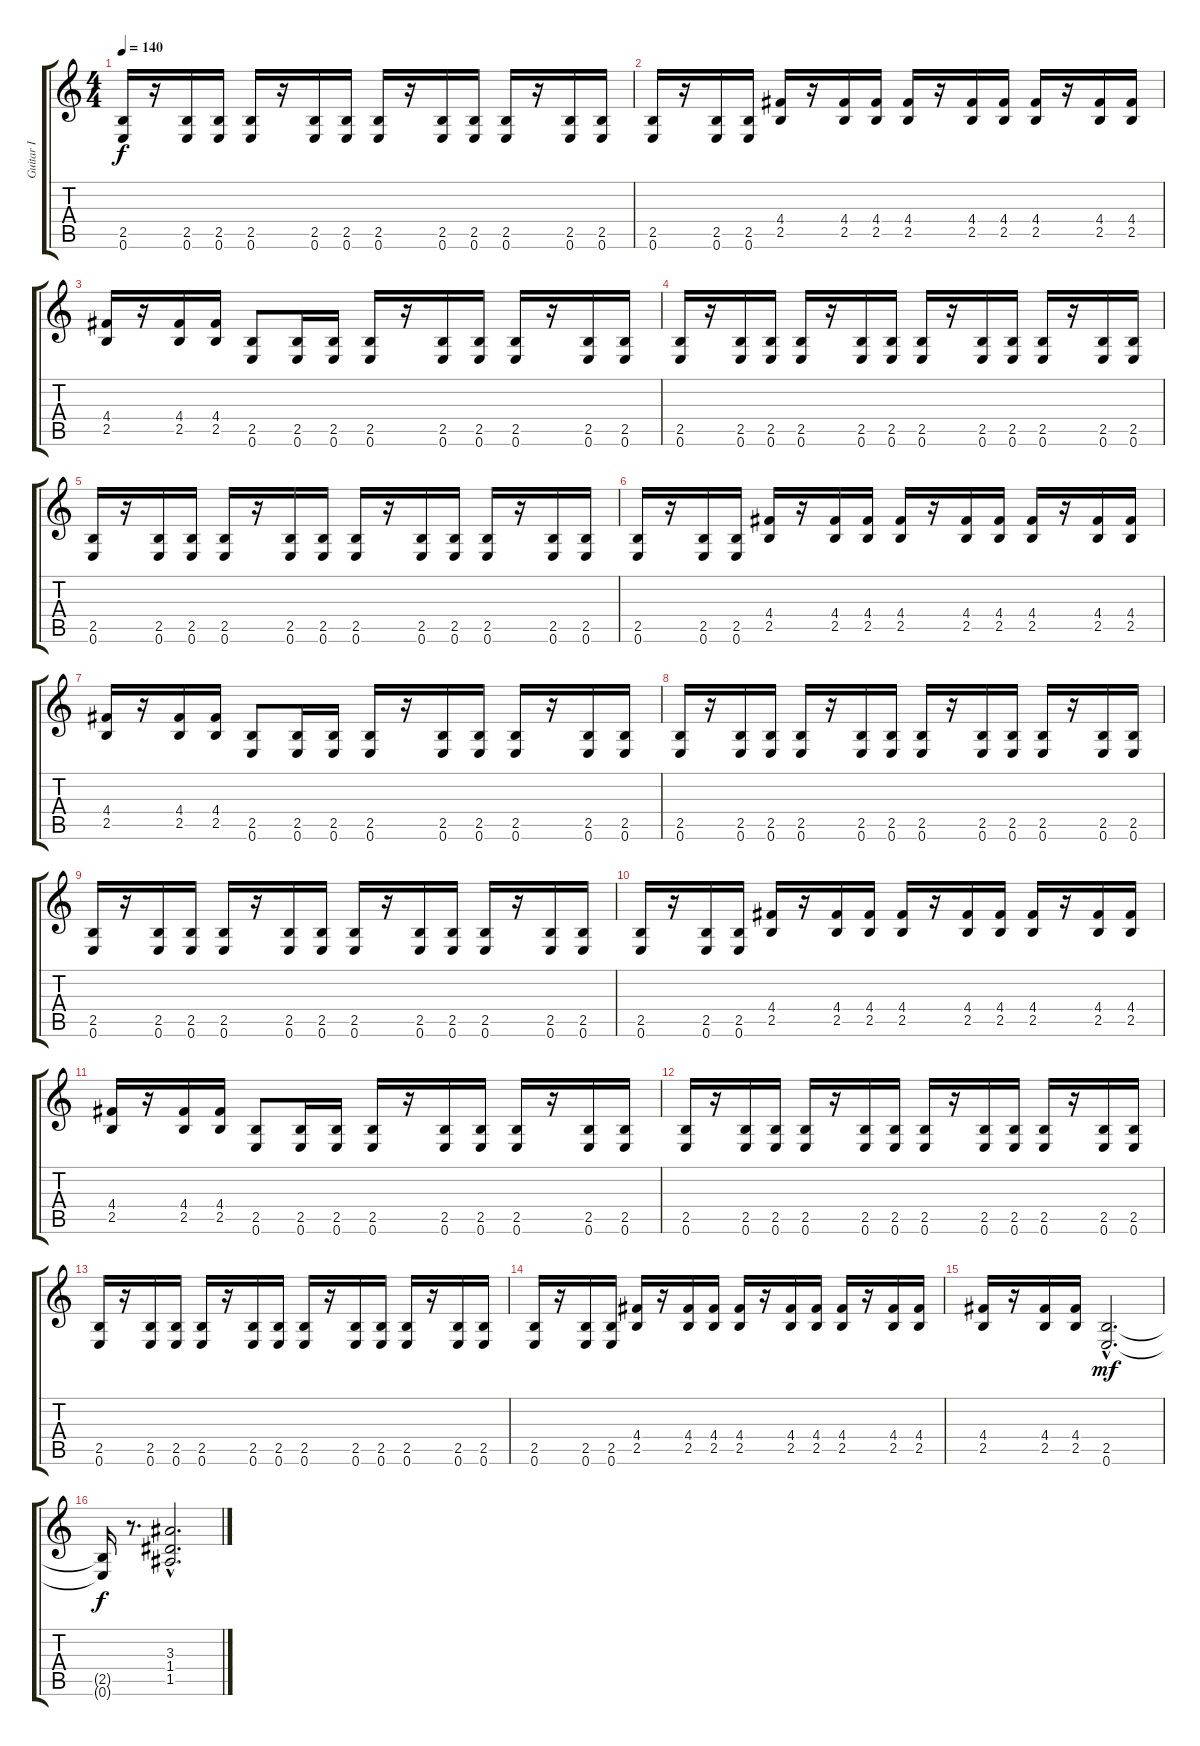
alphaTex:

\track ("Guitar I" "Guitar I") {instrument distortionguitar}
\staff {score tabs}
\tuning (E4 B3 G3 D3 A2 E2) {hide}
\ts (4 4)
\tempo 140
\clef g2
\ks c
(2.5 0.6).16{dy f} r.16 (2.5 0.6).16 (2.5 0.6).16 (2.5 0.6).16 r.16 (2.5 0.6).16 (2.5 0.6).16 (2.5 0.6).16 r.16 (2.5 0.6).16 (2.5 0.6).16 (2.5 0.6).16 r.16 (2.5 0.6).16 (2.5 0.6).16 |
(2.5 0.6).16 r.16 (2.5 0.6).16 (2.5 0.6).16 (4.4 2.5).16 r.16 (4.4 2.5).16 (4.4 2.5).16 (4.4 2.5).16 r.16 (4.4 2.5).16 (4.4 2.5).16 (4.4 2.5).16 r.16 (4.4 2.5).16 (4.4 2.5).16 |
(4.4 2.5).16 r.16 (4.4 2.5).16 (4.4 2.5).16 (2.5 0.6).8{balance 8} (2.5 0.6).16 (2.5 0.6).16 (2.5 0.6).16 r.16 (2.5 0.6).16 (2.5 0.6).16 (2.5 0.6).16 r.16 (2.5 0.6).16 (2.5 0.6).16 |
(2.5 0.6).16 r.16 (2.5 0.6).16 (2.5 0.6).16 (2.5 0.6).16 r.16 (2.5 0.6).16 (2.5 0.6).16 (2.5 0.6).16 r.16 (2.5 0.6).16 (2.5 0.6).16 (2.5 0.6).16 r.16 (2.5 0.6).16 (2.5 0.6).16 |
(2.5 0.6).16 r.16 (2.5 0.6).16 (2.5 0.6).16 (2.5 0.6).16 r.16 (2.5 0.6).16 (2.5 0.6).16 (2.5 0.6).16 r.16 (2.5 0.6).16 (2.5 0.6).16 (2.5 0.6).16 r.16 (2.5 0.6).16 (2.5 0.6).16 |
(2.5 0.6).16 r.16 (2.5 0.6).16 (2.5 0.6).16 (4.4 2.5).16 r.16 (4.4 2.5).16 (4.4 2.5).16 (4.4 2.5).16 r.16 (4.4 2.5).16 (4.4 2.5).16 (4.4 2.5).16 r.16 (4.4 2.5).16 (4.4 2.5).16 |
(4.4 2.5).16 r.16 (4.4 2.5).16 (4.4 2.5).16 (2.5 0.6).8{balance 8} (2.5 0.6).16 (2.5 0.6).16 (2.5 0.6).16 r.16 (2.5 0.6).16 (2.5 0.6).16 (2.5 0.6).16 r.16 (2.5 0.6).16 (2.5 0.6).16 |
(2.5 0.6).16 r.16 (2.5 0.6).16 (2.5 0.6).16 (2.5 0.6).16 r.16 (2.5 0.6).16 (2.5 0.6).16 (2.5 0.6).16 r.16 (2.5 0.6).16 (2.5 0.6).16 (2.5 0.6).16 r.16 (2.5 0.6).16 (2.5 0.6).16 |
(2.5 0.6).16 r.16 (2.5 0.6).16 (2.5 0.6).16 (2.5 0.6).16 r.16 (2.5 0.6).16 (2.5 0.6).16 (2.5 0.6).16 r.16 (2.5 0.6).16 (2.5 0.6).16 (2.5 0.6).16 r.16 (2.5 0.6).16 (2.5 0.6).16 |
(2.5 0.6).16 r.16 (2.5 0.6).16 (2.5 0.6).16 (4.4 2.5).16 r.16 (4.4 2.5).16 (4.4 2.5).16 (4.4 2.5).16 r.16 (4.4 2.5).16 (4.4 2.5).16 (4.4 2.5).16 r.16 (4.4 2.5).16 (4.4 2.5).16 |
(4.4 2.5).16 r.16 (4.4 2.5).16 (4.4 2.5).16 (2.5 0.6).8{balance 8} (2.5 0.6).16 (2.5 0.6).16 (2.5 0.6).16 r.16 (2.5 0.6).16 (2.5 0.6).16 (2.5 0.6).16 r.16 (2.5 0.6).16 (2.5 0.6).16 |
(2.5 0.6).16 r.16 (2.5 0.6).16 (2.5 0.6).16 (2.5 0.6).16 r.16 (2.5 0.6).16 (2.5 0.6).16 (2.5 0.6).16 r.16 (2.5 0.6).16 (2.5 0.6).16 (2.5 0.6).16 r.16 (2.5 0.6).16 (2.5 0.6).16 |
(2.5 0.6).16 r.16 (2.5 0.6).16 (2.5 0.6).16 (2.5 0.6).16 r.16 (2.5 0.6).16 (2.5 0.6).16 (2.5 0.6).16 r.16 (2.5 0.6).16 (2.5 0.6).16 (2.5 0.6).16 r.16 (2.5 0.6).16 (2.5 0.6).16 |
(2.5 0.6).16 r.16 (2.5 0.6).16 (2.5 0.6).16 (4.4 2.5).16 r.16 (4.4 2.5).16 (4.4 2.5).16 (4.4 2.5).16 r.16 (4.4 2.5).16 (4.4 2.5).16 (4.4 2.5).16 r.16 (4.4 2.5).16 (4.4 2.5).16 |
(4.4 2.5).16 r.16 (4.4 2.5).16 (4.4 2.5).16 (2.5{hac} 0.6{hac}).2{d dy mf} |
(2.5{t} 0.6{t}).16{dy f} r.8{d} (3.3{hac} 1.4{hac} 1.5{hac}).2{d}
